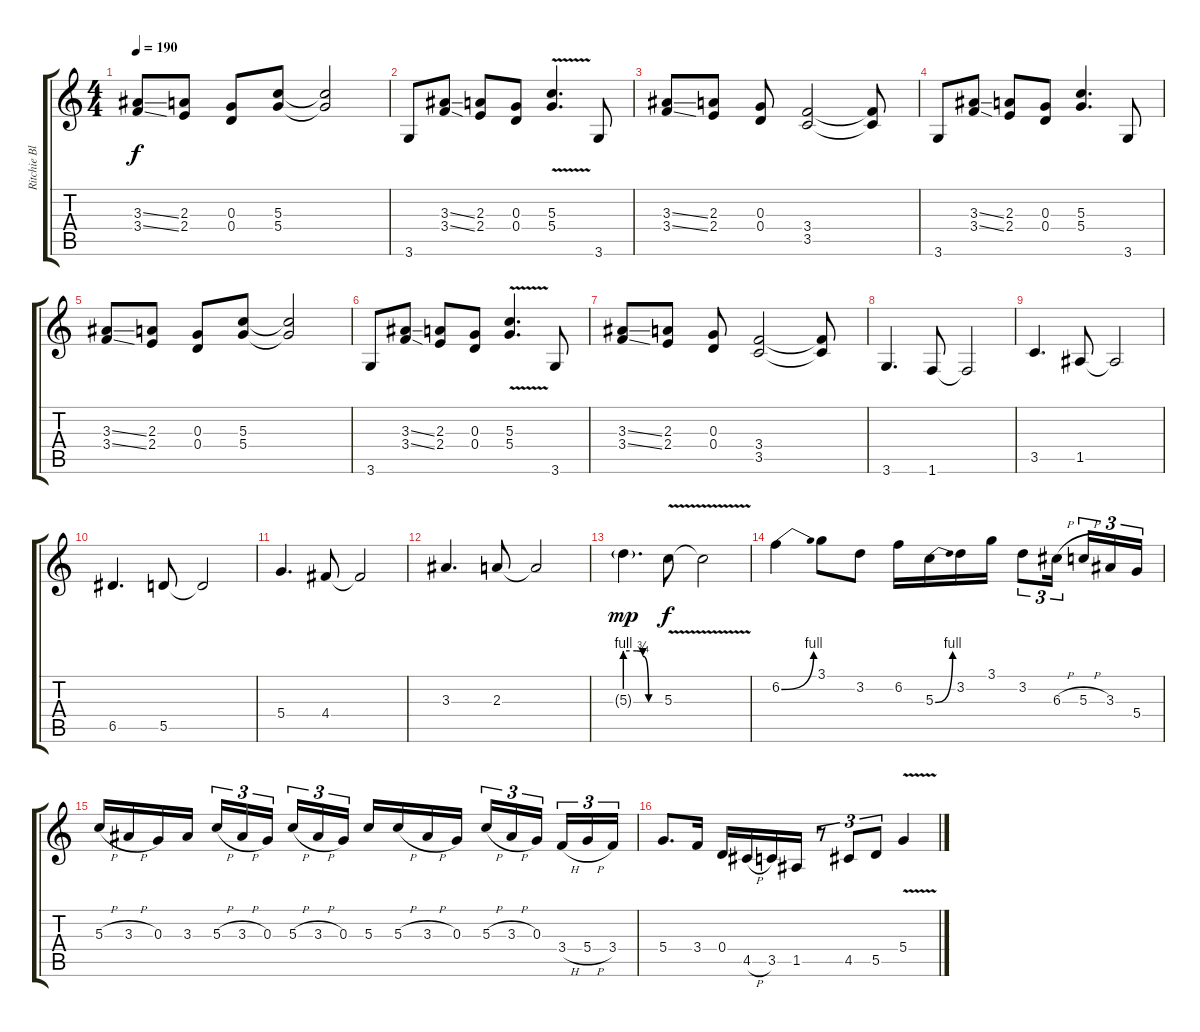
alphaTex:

\track ("Ritchie Blackmore" "Ritchie Bl") {instrument overdrivenguitar}
\staff {score tabs}
\tuning (E4 B3 G3 D3 A2 E2) {hide}
\ts (4 4)
\tempo 190
\clef g2
\ks c
(3.3{ss} 3.4{ss}).8{dy f} (2.3 2.4).8 (0.3 0.4).8 (5.3 5.4).8 (5.3{t} 5.4{t}).2 |
3.6.8 (3.3{ss} 3.4{ss}).8 (2.3 2.4).8 (0.3 0.4).8 (5.3{v} 5.4{v}).4{d} 3.6.8 |
(3.3{ss} 3.4{ss}).8 (2.3 2.4).8 (0.3 0.4).8 (3.4 3.5).2 (3.4{t} 3.5{t}).8 |
3.6.8 (3.3{ss} 3.4{ss}).8 (2.3 2.4).8 (0.3 0.4).8 (5.3 5.4).4{d} 3.6.8 |
(3.3{ss} 3.4{ss}).8 (2.3 2.4).8 (0.3 0.4).8 (5.3 5.4).8 (5.3{t} 5.4{t}).2 |
3.6.8 (3.3{ss} 3.4{ss}).8 (2.3 2.4).8 (0.3 0.4).8 (5.3{v} 5.4{v}).4{d} 3.6.8 |
(3.3{ss} 3.4{ss}).8 (2.3 2.4).8 (0.3 0.4).8 (3.4 3.5).2 (3.4{t} 3.5{t}).8 |
3.6.4{d} 1.6.8 1.6{t}.2 |
3.5.4{d} 1.5.8 1.5{t}.2 |
6.5.4{d} 5.5.8 5.5{t}.2 |
5.4.4{d} 4.4.8 4.4{t}.2 |
3.3.4{d} 2.3.8 2.3{t}.2 |
5.3{be (custom 0 4 20 4 30 3 40 0 60 0) g}.4{d dy mp} 5.3{v}.8{dy f} 5.3{t}.2 |
6.2{be (bend 0 0 60 4)}.4 3.1.8 3.2.8 6.2.16 5.3{be (bend 0 0 60 4)}.16 3.2.16 3.1.16 3.2.8{tu (3 2)} 6.3{h}.16{tu (3 2) beam splitsecondary} 5.3{h}.16{tu (3 2)} 3.3.16{tu (3 2)} 5.4.16{tu (3 2)} |
5.3{h}.16 3.3{h}.16 0.3.16 3.3.16 5.3{h}.16{tu (3 2)} 3.3{h}.16{tu (3 2)} 0.3.16{tu (3 2) beam splitsecondary} 5.3{h}.16{tu (3 2)} 3.3{h}.16{tu (3 2)} 0.3.16{tu (3 2)} 5.3.16 5.3{h}.16 3.3{h}.16 0.3.16 5.3{h}.16{tu (3 2)} 3.3{h}.16{tu (3 2)} 0.3.16{tu (3 2) beam splitsecondary} 3.4{h}.16{tu (3 2)} 5.4{h}.16{tu (3 2)} 3.4.16{tu (3 2)} |
5.4.8{d} 3.4.16 0.4.16 4.5{h}.16 3.5.16 1.5.16 r.8{tu (3 2)} 4.5.8{tu (3 2)} 5.5.8{tu (3 2)} 5.4{v}.4
